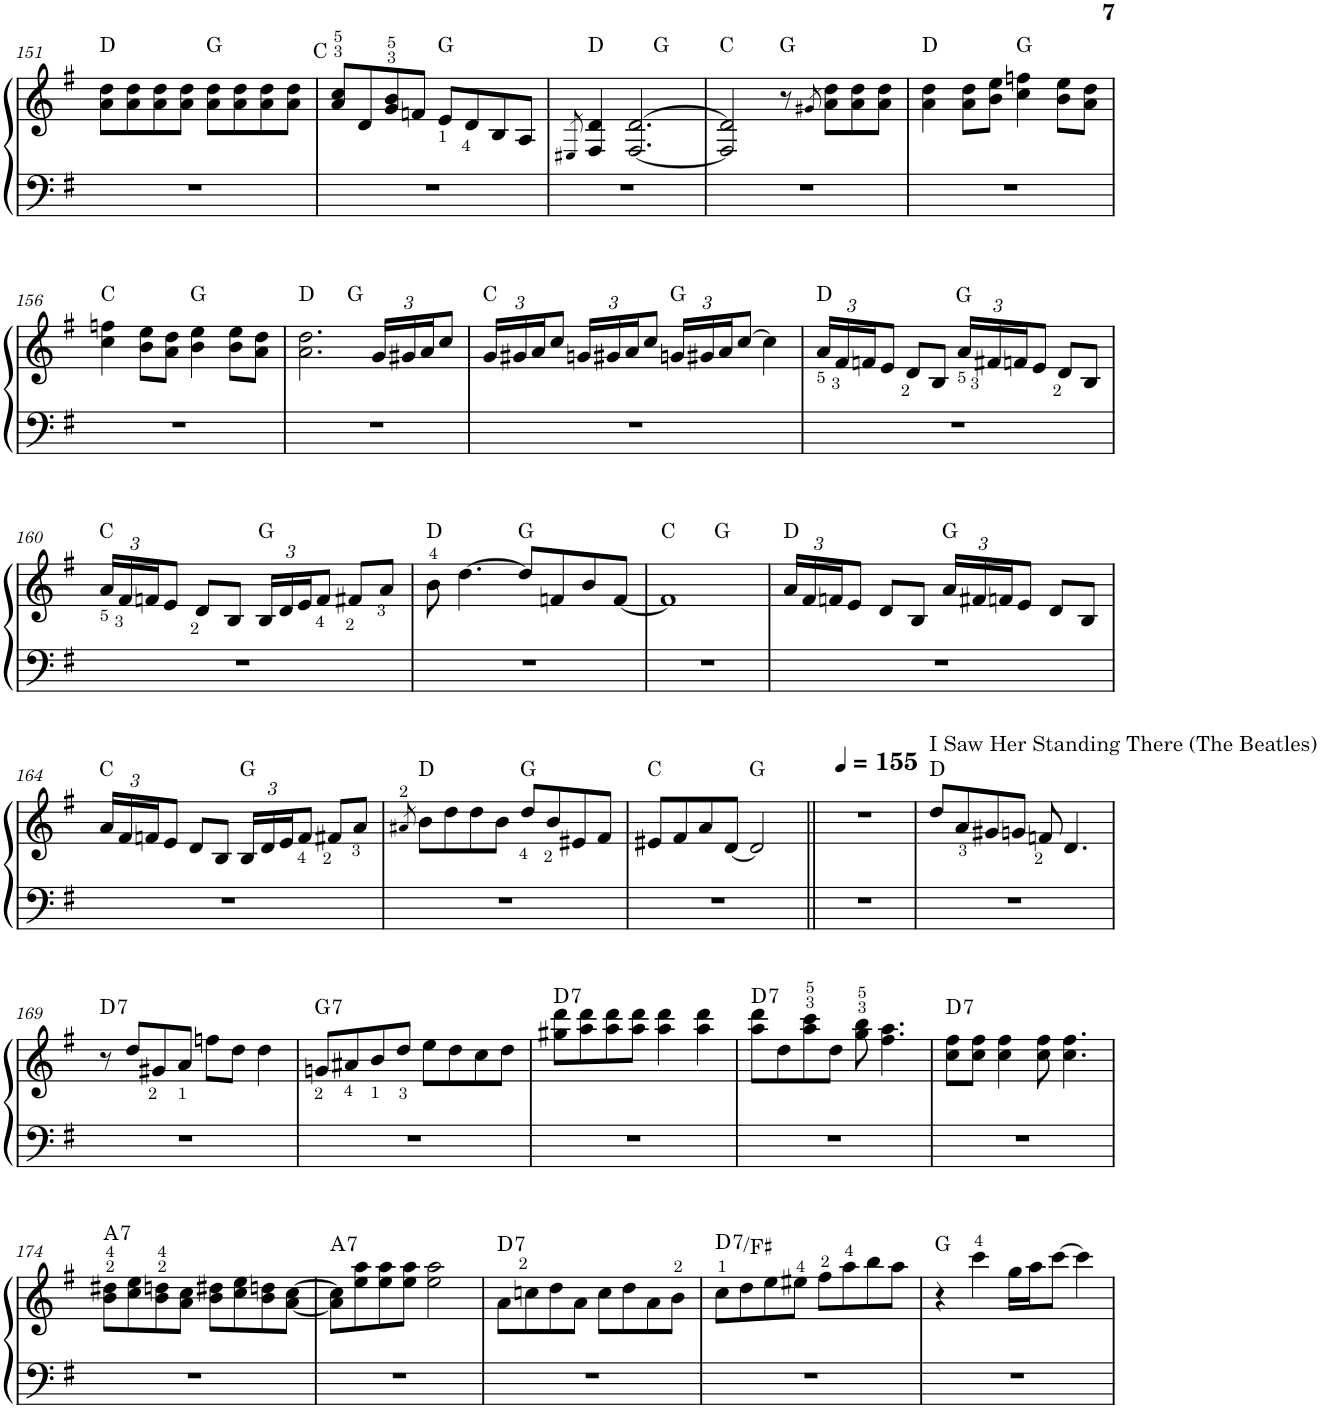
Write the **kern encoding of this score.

**kern	**kern	**harte
*part1	*part1	*part1
*staff2	*staff1	*
*I"Piano	*	*
*I'Pno.	*	*
!!LO:PB:g=z
*clefF4	*clefG2	*
*k[f#]	*k[f#]	*
*M4/4	*M4/4	*
=151	=151	=151
1r	8a\ 8dd\L	D:maj
.	8a\ 8dd\	.
.	8a\ 8dd\	.
.	8a\ 8dd\J	.
.	8a\ 8dd\L	G:maj
.	8a\ 8dd\	.
.	8a\ 8dd\	.
.	8a\ 8dd\J	.
=152	=152	=152
1r	8a/ 8cc/L	C:maj
.	8d/	.
.	8g/ 8b/	.
.	8fn/J	.
.	8e/L	G:maj
.	8d/	.
.	8B/	.
.	8A/J	.
=153	=153	=153
.	8qE#X/	.
*	*^	*
1r	4F#/ 4d/	2ryy	D:maj
.	[2.F#/ [2.d/	.	.
.	.	2ryy	G:maj
*	*v	*v	*
=154	=154	=154
1r	2F#/] 2d/]	C:maj
.	8r	G:maj
.	8qg#X/	.
.	8a\ 8dd\L	.
.	8a\ 8dd\	.
.	8a\ 8dd\J	.
=155	=155	=155
1r	4a\ 4dd\	D:maj
.	8a\ 8dd\L	.
.	8b\ 8ee\J	.
.	4cc\ 4ffn\	G:maj
.	8b\ 8ee\L	.
.	8a\ 8dd\J	.
!!LO:LB:g=z
=156	=156	=156
1r	4cc\ 4ffn\	C:maj
.	8b\ 8ee\L	.
.	8a\ 8dd\J	.
.	4b\ 4ee\	G:maj
.	8b\ 8ee\L	.
.	8a\ 8dd\J	.
=157	=157	=157
*	*^	*
1r	2.a\ 2.dd\	2ryy	D:maj
.	.	2ryy	G:maj
*	*Xbrackettup	*	*
.	24g/LL	.	.
.	24g#X/	.	.
.	24a/J	.	.
.	8cc/J	.	.
*	*v	*v	*
=158	=158	=158
1r	24g/LL	C:maj
.	24g#X/	.
.	24a/J	.
.	8cc/J	.
.	24gn/LL	.
.	24g#X/	.
.	24a/J	.
.	8cc/J	.
.	24gn/LL	G:maj
.	24g#X/	.
.	24a/J	.
.	[8cc/J	.
.	4cc\]	.
=159	=159	=159
1r	24a/LL	D:maj
.	24f#/	.
.	24fn/J	.
.	8e/J	.
.	8d/L	.
.	8B/J	.
.	24a/LL	G:maj
.	24f#X/	.
.	24fn/J	.
.	8e/J	.
.	8d/L	.
.	8B/J	.
!!LO:LB:g=z
=160	=160	=160
1r	24a/LL	C:maj
.	24f#/	.
.	24fn/J	.
.	8e/J	.
.	8d/L	.
.	8B/J	.
.	24B/LL	G:maj
.	24d/	.
.	24e/J	.
.	8f/J	.
.	8f#X/L	.
.	8a/J	.
=161	=161	=161
1r	8b\	D:maj
.	[4.dd\	.
.	8dd/L]	G:maj
.	8fn/	.
.	8b/	.
.	[8f/J	.
=162	=162	=162
*	*^	*
1r	1f]	2ryy	C:maj
.	.	2ryy	G:maj
*	*v	*v	*
=163	=163	=163
1r	24a/LL	D:maj
.	24f#/	.
.	24fn/J	.
.	8e/J	.
.	8d/L	.
.	8B/J	.
.	24a/LL	G:maj
.	24f#X/	.
.	24fn/J	.
.	8e/J	.
.	8d/L	.
.	8B/J	.
!!LO:LB:g=z
=164	=164	=164
1r	24a/LL	C:maj
.	24f#/	.
.	24fn/J	.
.	8e/J	.
.	8d/L	.
.	8B/J	.
.	24B/LL	G:maj
.	24d/	.
.	24e/J	.
.	8f/J	.
.	8f#X/L	.
.	8a/J	.
=165	=165	=165
.	8qa#X/	.
1r	8b\L	D:maj
.	8dd\	.
.	8dd\	.
.	8b\J	.
.	8dd/L	G:maj
.	8b/	.
.	8e#X/	.
.	8f#/J	.
=166	=166	=166
1r	8e#X/L	C:maj
.	8f#/	.
.	8a/	.
.	[8d/J	.
.	2d/]	G:maj
=167||	=167||	=167||
1r	1r	.
=168	=168	=168
*	*MM155	*
!	!LO:TX:a:t=I Saw Her Standing There (The Beatles)	!
1r	8dd/L	D:maj
.	8a/	.
.	8g#X/	.
.	8gn/J	.
.	8fn/	.
.	4.d/	.
!!LO:LB:g=z
=169	=169	=169
!	!	!LO:H:kt=7
1r	8r	D:7
.	8dd/L	.
.	8g#X/	.
.	8a/J	.
.	8ffn\L	.
.	8dd\J	.
.	4dd\	.
=170	=170	=170
!	!	!LO:H:kt=7
1r	8gn/L	G:7
.	8a#X/	.
.	8b/	.
.	8dd/J	.
.	8ee\L	.
.	8dd\	.
.	8cc\	.
.	8dd\J	.
=171	=171	=171
!	!	!LO:H:kt=7
1r	8gg#X\ 8ddd\L	D:7
.	8aa\ 8ddd\	.
.	8aa\ 8ddd\	.
.	8aa\ 8ddd\J	.
.	4aa\ 4ddd\	.
.	4aa\ 4ddd\	.
=172	=172	=172
!	!	!LO:H:kt=7
1r	8aa\ 8ddd\L	D:7
.	8dd\	.
.	8aa\ 8ccc\	.
.	8dd\J	.
.	8gg\ 8bb\	.
.	4.ff#\ 4.aa\	.
=173	=173	=173
!	!	!LO:H:kt=7
1r	8cc\ 8ff#\L	D:7
.	8cc\ 8ff#\J	.
.	4cc\ 4ff#\	.
.	8cc\ 8ff#\	.
.	4.cc\ 4.ff#\	.
!!LO:LB:g=z
=174	=174	=174
!	!	!LO:H:kt=7
1r	8b\ 8dd#X\L	A:7
.	8cc\ 8ee\	.
.	8b\ 8ddn\	.
.	8a\ 8cc\J	.
.	8b\ 8dd#X\L	.
.	8cc\ 8ee\	.
.	8b\ 8ddn\	.
.	[8a\ [8cc\J	.
=175	=175	=175
!	!	!LO:H:kt=7
1r	8a\] 8cc\]L	A:7
.	8ee\ 8aa\	.
.	8ee\ 8aa\	.
.	8ee\ 8aa\J	.
.	2ee\ 2aa\	.
=176	=176	=176
!	!	!LO:H:kt=7
1r	8a\L	D:7
.	8ccn\	.
.	8dd\	.
.	8a\J	.
.	8cc\L	.
.	8dd\	.
.	8a\	.
.	8b\J	.
=177	=177	=177
!	!	!LO:H:kt=7
1r	8cc\L	D:7/3
.	8dd\	.
.	8ee\	.
.	8ee#X\J	.
.	8ff#\L	.
.	8aa\	.
.	8bb\	.
.	8aa\J	.
=178	=178	=178
1r	4r	G:maj
.	4ccc\	.
.	16gg\LL	.
.	16aa\J	.
.	[8ccc\J	.
.	4ccc\]	.
=	=	=
*-	*-	*-
